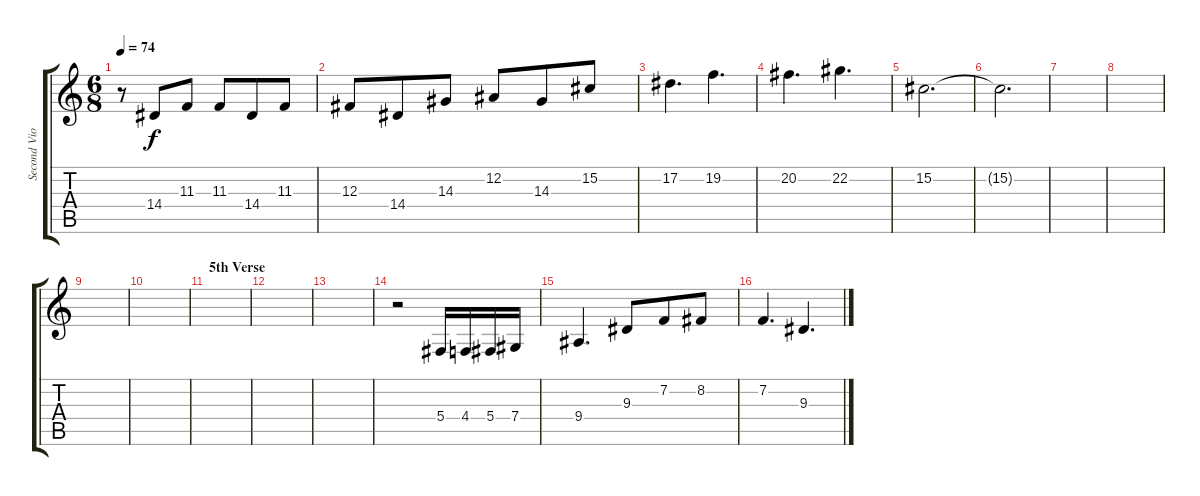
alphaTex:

\track ("Second Violins (SF Symphony)" "Second Vio") {instrument stringensemble1}
\staff {score tabs}
\tuning (Eb4 Bb3 Gb3 Db3 Ab2 Eb2) {hide}
\ts (6 8)
\tempo 74
\clef g2
\ks c
r.8{dy f} 14.4.8 11.3.8 11.3.8 14.4.8 11.3.8 |
12.3.8 14.4.8 14.3.8 12.2.8 14.3.8 15.2.8 |
17.2.4{d} 19.2.4{d} |
20.2.4{d} 22.2.4{d} |
15.2.2{d} |
15.2{t}.2{d} |
|
|
|
|
\section ("" "5th Verse")
|
|
|
r.2 5.4.16 4.4.16 5.4.16 7.4.16 |
9.4.4{d} 9.3.8 7.2.8 8.2.8 |
7.2.4{d} 9.3.4{d}
